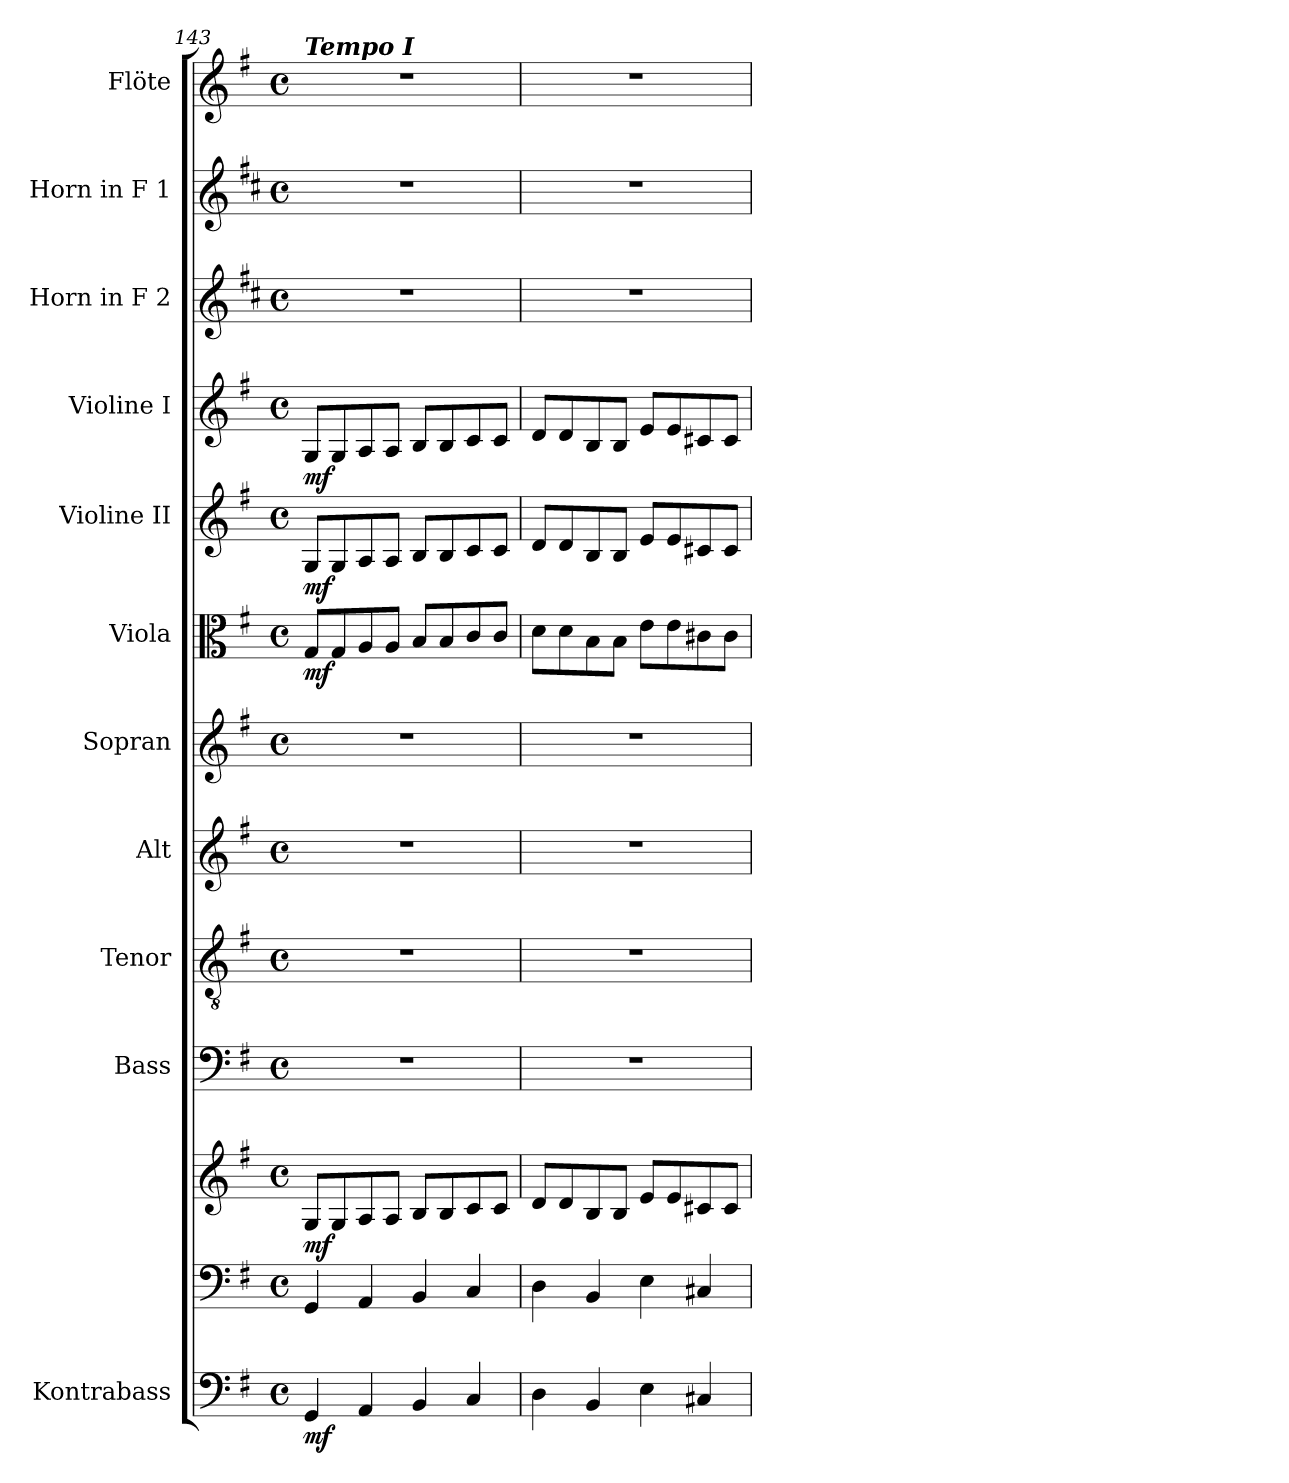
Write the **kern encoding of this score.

**kern	**dynam	**kern	**kern	**dynam	**kern	**kern	**kern	**kern	**kern	**dynam	**kern	**dynam	**kern	**dynam	**kern	**kern	**kern
*part12	*part12	*part11	*part11	*part11	*part10	*part9	*part8	*part7	*part6	*part6	*part5	*part5	*part4	*part4	*part3	*part2	*part1
*staff13	*staff13	*staff12	*staff11	*staff11/12	*staff10	*staff9	*staff8	*staff7	*staff6	*staff6	*staff5	*staff5	*staff4	*staff4	*staff3	*staff2	*staff1
*I"Kontrabass	*	*	*	*	*I"Bass	*I"Tenor	*I"Alt	*I"Sopran	*I"Viola	*	*I"Violine II	*	*I"Violine I	*	*I"Horn in F 2	*I"Horn in F 1	*I"Flöte
*I'Kb.	*	*	*	*	*I'B.	*I'T.	*I'A.	*I'S.	*I'Vla.	*	*I'Vl. II	*	*I'Vl. I	*	*	*	*I'Fl.
!!LO:PB:g=z
*clefF4	*	*clefF4	*clefG2	*	*clefF4	*clefGv2	*clefG2	*clefG2	*clefC3	*	*clefG2	*	*clefG2	*	*clefG2	*clefG2	*clefG2
*ITrd7c12	*	*	*	*	*	*	*	*	*	*	*	*	*	*	*ITrd4c7	*ITrd4c7	*
*k[f#]	*	*k[f#]	*k[f#]	*	*k[f#]	*k[f#]	*k[f#]	*k[f#]	*k[f#]	*	*k[f#]	*	*k[f#]	*	*k[f#]	*k[f#]	*k[f#]
*G:	*	*G:	*G:	*	*G:	*G:	*G:	*G:	*G:	*	*G:	*	*G:	*	*G:	*G:	*G:
*M4/4	*	*M4/4	*M4/4	*	*M4/4	*M4/4	*M4/4	*M4/4	*M4/4	*	*M4/4	*	*M4/4	*	*M4/4	*M4/4	*M4/4
*met(c)	*	*met(c)	*met(c)	*	*met(c)	*met(c)	*met(c)	*met(c)	*met(c)	*	*met(c)	*	*met(c)	*	*met(c)	*met(c)	*met(c)
=143	=143	=143	=143	=143	=143	=143	=143	=143	=143	=143	=143	=143	=143	=143	=143	=143	=143
!	!	!	!	!	!	!	!	!	!	!	!	!	!	!	!	!	!LO:TX:a:Bi:t=Tempo I
!	!LO:DY:b	!	!	!LO:DY:b	!	!	!	!	!	!LO:DY:b	!	!LO:DY:b	!	!LO:DY:b	!	!	!
4GGG/	mf	4GG/	8G/L	mf	1r	1r	1r	1r	8G/L	mf	8G/L	mf	8G/L	mf	1r	1r	1r
.	.	.	8G/	.	.	.	.	.	8G/	.	8G/	.	8G/	.	.	.	.
4AAA/	.	4AA/	8A/	.	.	.	.	.	8A/	.	8A/	.	8A/	.	.	.	.
.	.	.	8A/J	.	.	.	.	.	8A/J	.	8A/J	.	8A/J	.	.	.	.
4BBB/	.	4BB/	8B/L	.	.	.	.	.	8B/L	.	8B/L	.	8B/L	.	.	.	.
.	.	.	8B/	.	.	.	.	.	8B/	.	8B/	.	8B/	.	.	.	.
4CC/	.	4C/	8c/	.	.	.	.	.	8c/	.	8c/	.	8c/	.	.	.	.
.	.	.	8c/J	.	.	.	.	.	8c/J	.	8c/J	.	8c/J	.	.	.	.
=144	=144	=144	=144	=144	=144	=144	=144	=144	=144	=144	=144	=144	=144	=144	=144	=144	=144
4DD\	.	4D\	8d/L	.	1r	1r	1r	1r	8d\L	.	8d/L	.	8d/L	.	1r	1r	1r
.	.	.	8d/	.	.	.	.	.	8d\	.	8d/	.	8d/	.	.	.	.
4BBB/	.	4BB/	8B/	.	.	.	.	.	8B\	.	8B/	.	8B/	.	.	.	.
.	.	.	8B/J	.	.	.	.	.	8B\J	.	8B/J	.	8B/J	.	.	.	.
4EE\	.	4E\	8e/L	.	.	.	.	.	8e\L	.	8e/L	.	8e/L	.	.	.	.
.	.	.	8e/	.	.	.	.	.	8e\	.	8e/	.	8e/	.	.	.	.
4CC#X/	.	4C#X/	8c#X/	.	.	.	.	.	8c#X\	.	8c#X/	.	8c#X/	.	.	.	.
.	.	.	8c#/J	.	.	.	.	.	8c#\J	.	8c#/J	.	8c#/J	.	.	.	.
=	=	=	=	=	=	=	=	=	=	=	=	=	=	=	=	=	=
*-	*-	*-	*-	*-	*-	*-	*-	*-	*-	*-	*-	*-	*-	*-	*-	*-	*-
